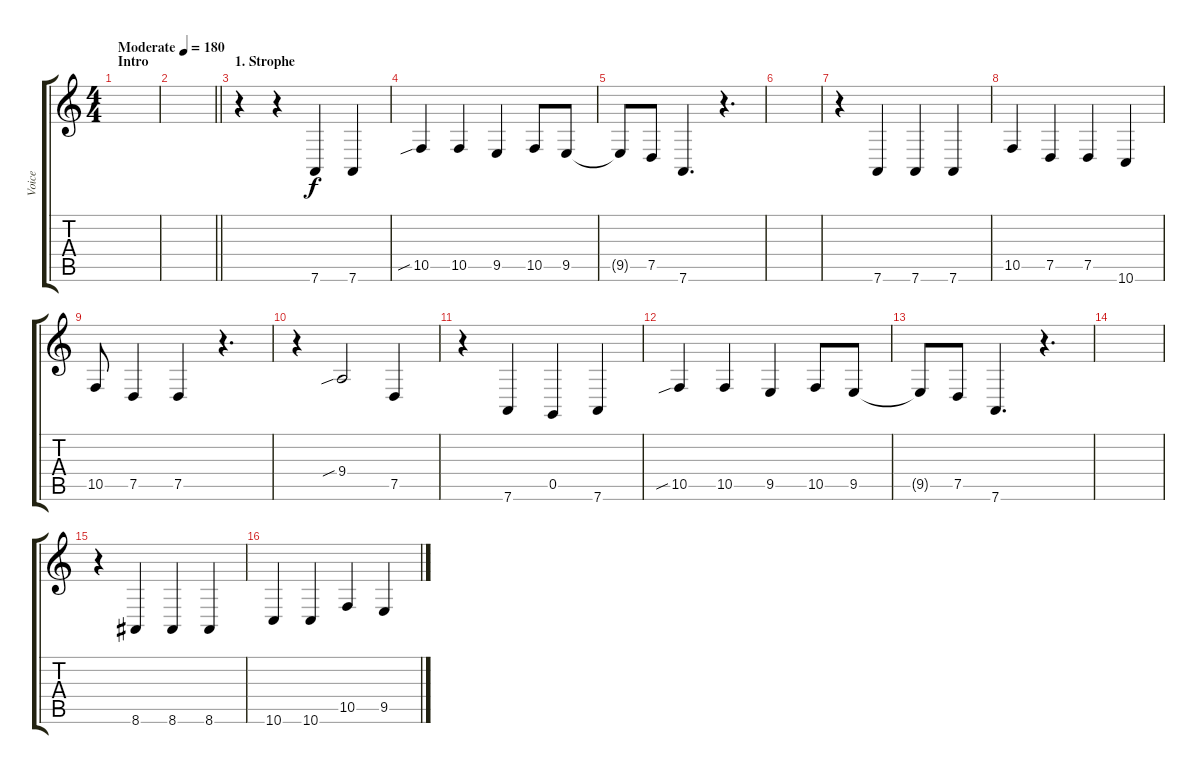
\track ("Voice" "Voice") {instrument lead2sawtooth}
\staff {score tabs}
\tuning (D4 A3 F3 C3 G2 D2) {hide}
\ts (4 4)
\section ("" "Intro")
\tempo (180 "Moderate")
\clef g2
\ks c
|
\barLineRight lightlight
|
\section ("" "1. Strophe")
r.4 r.4 7.6.4 7.6.4 |
10.5{sib}.4 10.5.4 9.5.4 10.5.8 9.5.8 |
9.5{t}.8 7.5.8 7.6.4{d} r.4{d} |
|
r.4 7.6.4 7.6.4 7.6.4 |
10.5.4 7.5.4 7.5.4 10.6.4 |
10.5.8 7.5.4 7.5.4 r.4{d} |
r.4 9.4{sib}.2 7.5.4 |
r.4 7.6.4 0.5.4 7.6.4 |
10.5{sib}.4 10.5.4 9.5.4 10.5.8 9.5.8 |
9.5{t}.8 7.5.8 7.6.4{d} r.4{d} |
|
r.4 8.6.4 8.6.4 8.6.4 |
10.6.4 10.6.4 10.5.4 9.5.4
